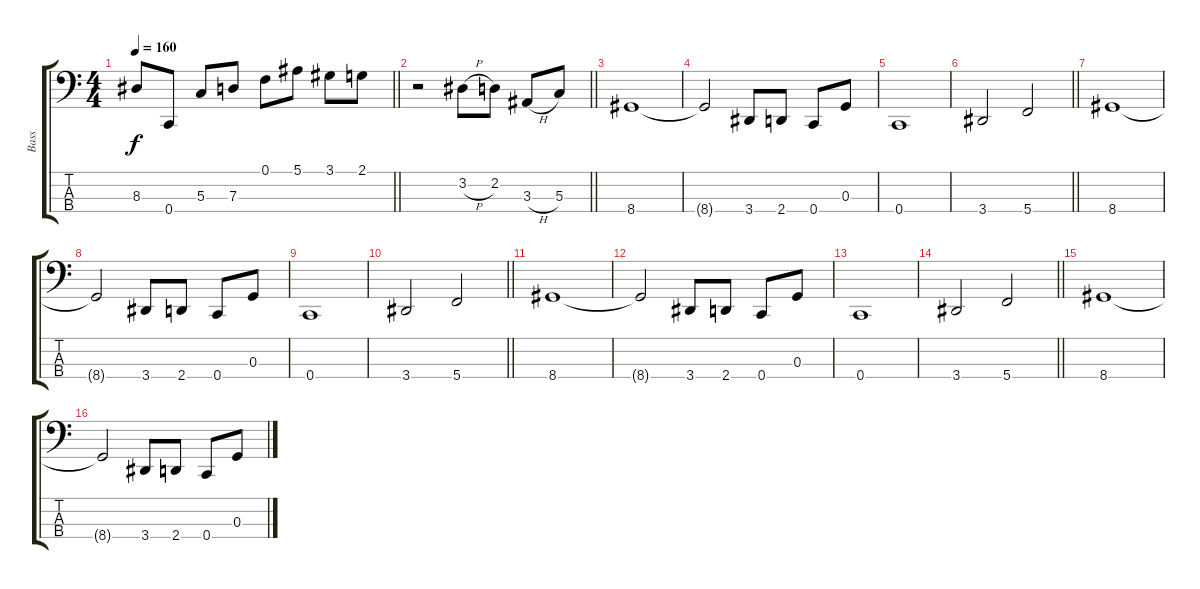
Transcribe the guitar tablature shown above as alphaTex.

\track ("Bass" "Bass") {instrument electricbassfinger}
\staff {score tabs}
\tuning (F2 C2 G1 C1) {hide}
\ts (4 4)
\tempo 160
\clef f4
\barLineRight lightlight
\ks c
8.3.8{dy f} 0.4.8 5.3.8 7.3.8 0.1.8 5.1.8 3.1.8 2.1.8 |
\barLineRight lightlight
r.2 3.2{h}.8 2.2.8 3.3{h}.8 5.3.8 |
8.4.1 |
8.4{t}.2 3.4.8 2.4.8 0.4.8 0.3.8 |
0.4.1 |
\barLineRight lightlight
3.4.2 5.4.2 |
8.4.1 |
8.4{t}.2 3.4.8 2.4.8 0.4.8 0.3.8 |
0.4.1 |
\barLineRight lightlight
3.4.2 5.4.2 |
8.4.1 |
8.4{t}.2 3.4.8 2.4.8 0.4.8 0.3.8 |
0.4.1 |
\barLineRight lightlight
3.4.2 5.4.2 |
8.4.1 |
8.4{t}.2 3.4.8 2.4.8 0.4.8 0.3.8
